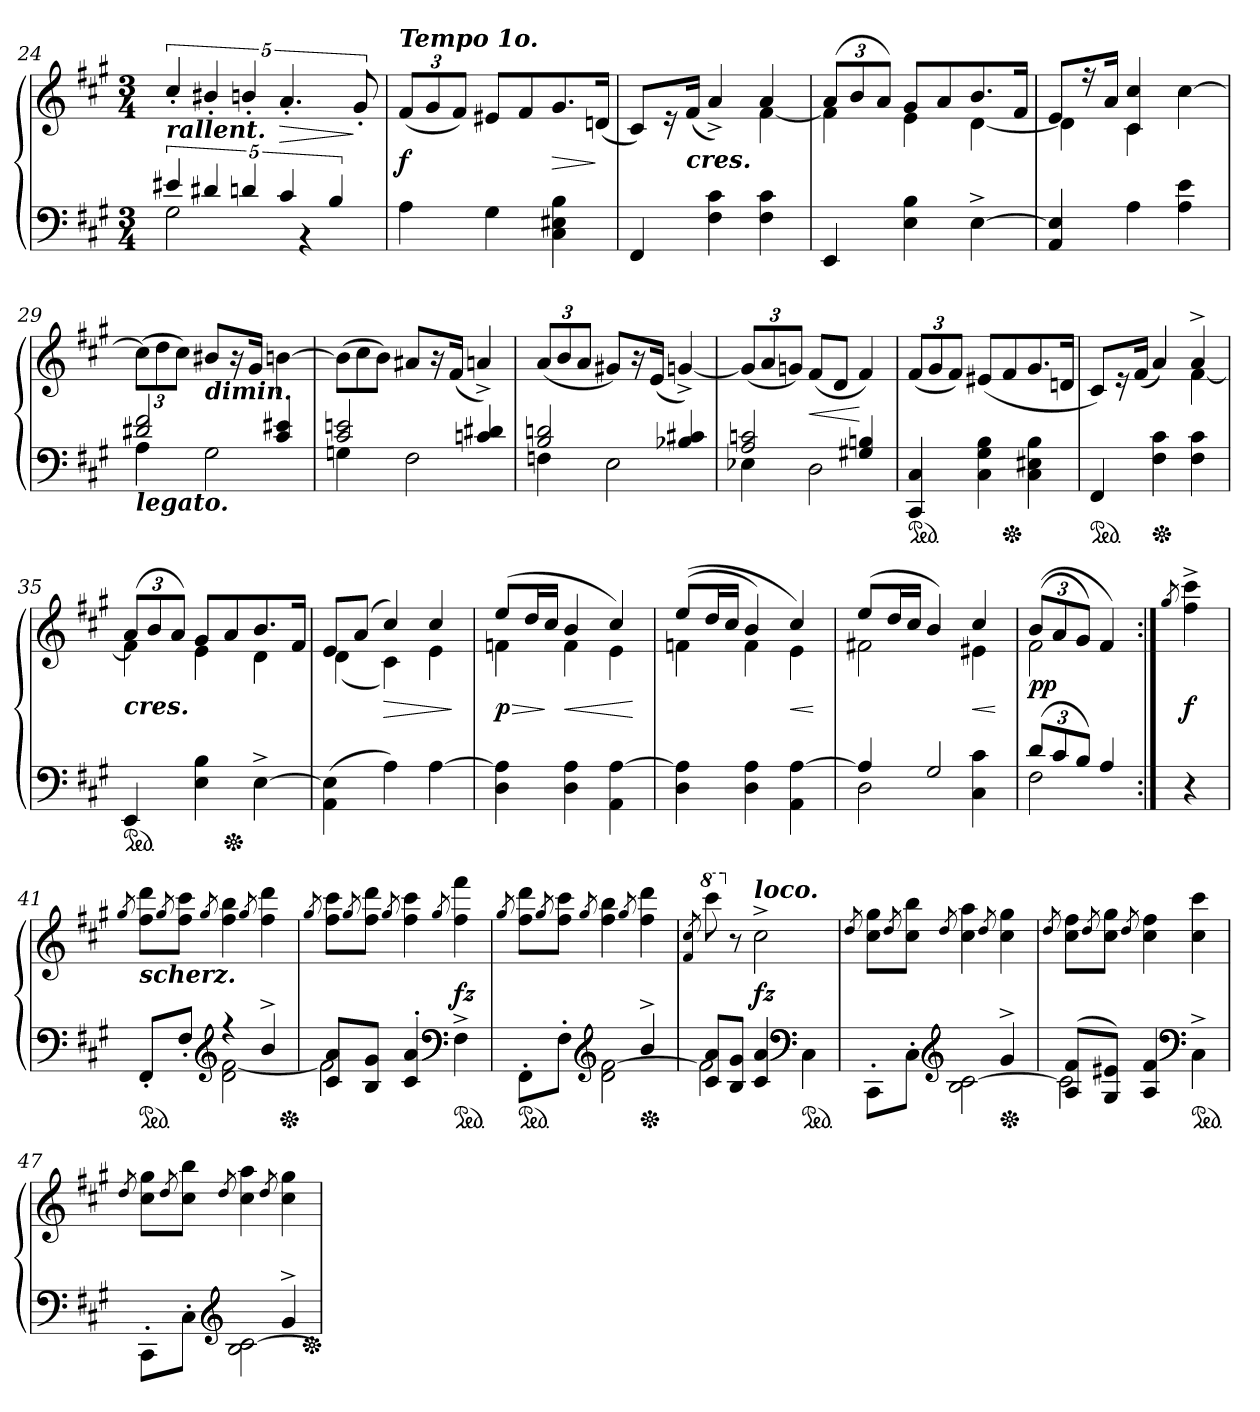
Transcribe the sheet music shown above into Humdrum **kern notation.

**kern	**kern	**dynam
*part1	*part1	*part1
*staff2	*staff1	*staff1/2
*clefF4	*clefG2	*
*k[f#c#g#]	*k[f#c#g#]	*
*f#:	*f#:	*
*M3/4	*M3/4	*
=24	=24	=24
*^	*	*
!	!	!LO:TX:b:Bi:t=rallent.	!
(20%3e#X	2G#)	20%3cc#'</	.
20%3d#X	.	20%3b#X'</	.
20%3dn	.	20%3bn'</	.
20%3c#	.	20%3.a'<	>
.	4r	.	.
20%3B	.	.	.
.	.	40%3g#'<	]
*v	*v	*	*
=25	=25	=25
!	!LO:TX:a:Bi:t=Tempo 1o.	!
4A	(12f#L	f
.	12g#	.
.	12f#J)	.
4G#	8e#XL	.
.	8f#	.
4C# 4E#X 4B	8.g#	>
.	(16dnJk	]
=26	=26	=26
*	*^	*
4FF#	8c#L)	2ryy	.
.	16r	.	.
!	!LO:TX:c:Bi:t=cres.	!	!
.	(<16f#Jk	.	.
4F# 4c#	4a^>)	.	.
4F# 4c#	4a	[4f#	.
=27	=27	=27	=27
4EE	(>12aL	4f#]	.
.	12b	.	.
.	12aJ)	.	.
4E 4B	8g#L	4e	.
.	8a	.	.
[4E^>	8.b	[4d	.
.	16f#Jk	.	.
=28	=28	=28	=28
4AA 4E]	8eL	4d]	.
.	16r	.	.
.	16aJk	.	.
4A	4c# 4cc#	4c#	.
4A 4e	[4cc#	4ryy	.
=29	=29	=29	=29
*^	*	*	*
!LO:TX:b:Bi:t=legato.	!	!	!	!
*	*	*v	*v	*
2d#X 2f#	4A	(>12cc#L]	.
.	.	12dd	.
.	.	12cc#J)	.
!	!	!LO:TX:b:Bi:t=dimin.	!
.	2G#	8b#XL	.
.	.	16r	.
.	.	16g#Jk	.
4c# 4e#X	.	[4bn	.
=30	=30	=30	=30
*	*	*Xtuplet	*
2c# 2en	4Gn	(>12bL]	.
.	.	12cc#	.
.	.	12bJ)	.
.	2F#	8a#XL	.
.	.	16r	.
.	.	(<16f#Jk	.
4cn 4d#X	.	4an^>)	.
=31	=31	=31	=31
*	*	*tuplet	*
2B 2dn	4Fn	(<12aL	.
.	.	12b	.
.	.	12aJ	.
.	2E	8g#XL)	.
.	.	16r	.
.	.	(16eJk	.
4B-X 4c#X	.	[4gn^>)	.
=32	=32	=32	=32
2A 2cn	4E-X	(<12gnL]	.
.	.	12a	.
.	.	12gJ)	.
.	2D	(8f#L	<
.	.	8dJ	.
4G#X 4Bn	.	4f#)	[
*v	*v	*	*
=33	=33	=33
*ped	*	*
4CC# 4C#	(<12f#L	.
.	12g#	.
.	12f#J)	.
4C# 4G# 4B	(8e#XL	.
*Xped	*	*
.	8f#	.
4C# 4E#X 4B	8.g#	.
.	16dnJk	.
=34	=34	=34
*	*^	*
*ped	*	*	*
4FF#	8c#L)	2ryy	.
.	16r	.	.
.	(16f#Jk	.	.
*Xped	*	*	*
4F# 4c#	4a)	.	.
4F# 4c#	4a^>	[4f#	.
=35	=35	=35	=35
!	!LO:TX:c:Bi:t=cres.	!	!
*ped	*	*	*
4EE	(>12aL	4f#]	.
.	12b	.	.
.	12aJ)	.	.
4E 4B	8g#L	4e	.
*Xped	*	*	*
.	8a	.	.
[4E^>	8.b	4d	.
.	16f#Jk	.	.
=36	=36	=36	=36
(4AA\ 4E]\	8eL	(<4d	.
.	(8aJ	.	.
4A)	4cc#)	4c#)	>
[4A	4cc#	4e	.
*	*v	*v	*
.	.	]
=37	=37	=37
*	*^	*
4D 4A]	(8eeL	4fn	> p
.	16ddL	.	.
.	16cc#JJ	.	]
4D 4A	4b	4f	<
4AA [4A	4cc#)	4e	.
*	*v	*v	*
.	.	[
=38	=38	=38
*	*^	*
4D 4A]	(<(8eeL	4fn	.
.	16ddL	.	.
.	16cc#JJ	.	.
4D 4A	4b)	4f	.
4AA [4A	4cc#)	4e	<
*	*v	*v	*
.	.	[
=39	=39	=39
*^	*^	*
4A]	2D	(<8eeL	2f#X	.
.	.	16ddL	.	.
.	.	16cc#JJ	.	.
2G#	.	4b)	.	.
.	4C# 4c#	4cc#	4e#X	<
*v	*v	*	*	*
*	*v	*v	*
.	.	[
=40	=40	=40
*^	*^	*
(>12dL	2F#	(>(<12bL	2f#	pp
12c#	.	12a	.	.
12BJ)	.	12g#J)	.	.
4A	.	4f#)	.	.
*v	*v	*	*	*
*	*v	*v	*
=:|!	=:|!	=:|!
.	8qgg#/	.
4r	4ff#^< 4ccc#^<	f
=41	=41	=41
.	8qgg#/	.
*^	*	*
!	!	!LO:TX:b:Bi:t=scherz.	!
*ped	*	*	*
8FF#'>/L	4ryy	8ff# 8dddL	.
.	.	8qgg#/	.
8F#'>\J	.	8ff# 8ccc#J	.
*clefG2	*	*	*
.	.	8qgg#/	.
4r	2d [2f#	4ff# 4bb	.
.	.	8qgg#/	.
4b^>	.	4ff# 4ddd	.
*Xped	*	*	*
=42	=42	=42	=42
.	.	8qgg#/	.
8c# 8aL	2f#]	8ff# 8ccc#L	.
.	.	8qgg#/	.
8B 8g#J	.	8ff# 8dddJ	.
.	.	8qgg#/	.
4c#'< 4a'<	.	4ff# 4ccc#	.
*clefF4	*	*	*
.	.	8qgg#/	.
*ped	*	*	*
4F#^>	4ryy	4ff# 4fff#	fz
=43	=43	=43	=43
.	.	8qgg#/	.
*ped	*	*	*
8FF#'>\L	4ryy	8ff# 8dddL	.
.	.	8qgg#/	.
8F#'>J	.	8ff# 8ccc#J	.
*clefG2	*	*	*
.	.	8qgg#/	.
4ryy	2d\ [2f#\	4ff# 4bb	.
.	.	8qgg#/	.
*Xped	*	*	*
4b^	.	4ff# 4ddd	.
=44	=44	=44	=44
.	.	8qf#/ 8qcc#/	.
*	*	*8va	*
8c# 8aL	2f#]	8cccc#	.
*	*	*X8va	*
8B 8g#J	.	8r	.
!	!	!LO:TX:a:Bi:t=loco.	!
4c# 4a	.	2cc#^>	fz
*clefF4	*	*	*
*ped	*	*	*
4C#\	4ryy	.	.
=45	=45	=45	=45
.	.	8qdd/	.
8CC#'>\L	4ryy	8cc# 8gg#L	.
.	.	8qdd/	.
8C#'>J	.	8cc# 8bbJ	.
*clefG2	*	*	*
.	.	8qdd/	.
4ryy	2B [2c#	4cc# 4aa	.
.	.	8qdd/	.
*Xped	*	*	*
4g#^>	.	4cc# 4gg#	.
=46	=46	=46	=46
.	.	8qdd/	.
(<8A 8f#L	2c#]	8cc# 8ff#L	.
.	.	8qdd/	.
8G# 8e#XJ)	.	8cc# 8gg#J	.
.	.	8qdd/	.
4A 4f#	.	4cc# 4ff#	.
*clefF4	*	*	*
*ped	*	*	*
4C#^>\	4ryy	4cc# 4ccc#	.
=47	=47	=47	=47
.	.	8qdd/	.
8CC#'>\L	4ryy	8cc# 8gg#L	.
.	.	8qdd/	.
8C#'>J	.	8cc# 8bbJ	.
*clefG2	*	*	*
.	.	8qdd/	.
4ryy	2B [2c#	4cc# 4aa	.
.	.	8qdd/	.
4g#^>	.	4cc# 4gg#	.
*v	*v	*	*
*Xped	*	*
=	=	=
*-	*-	*-
